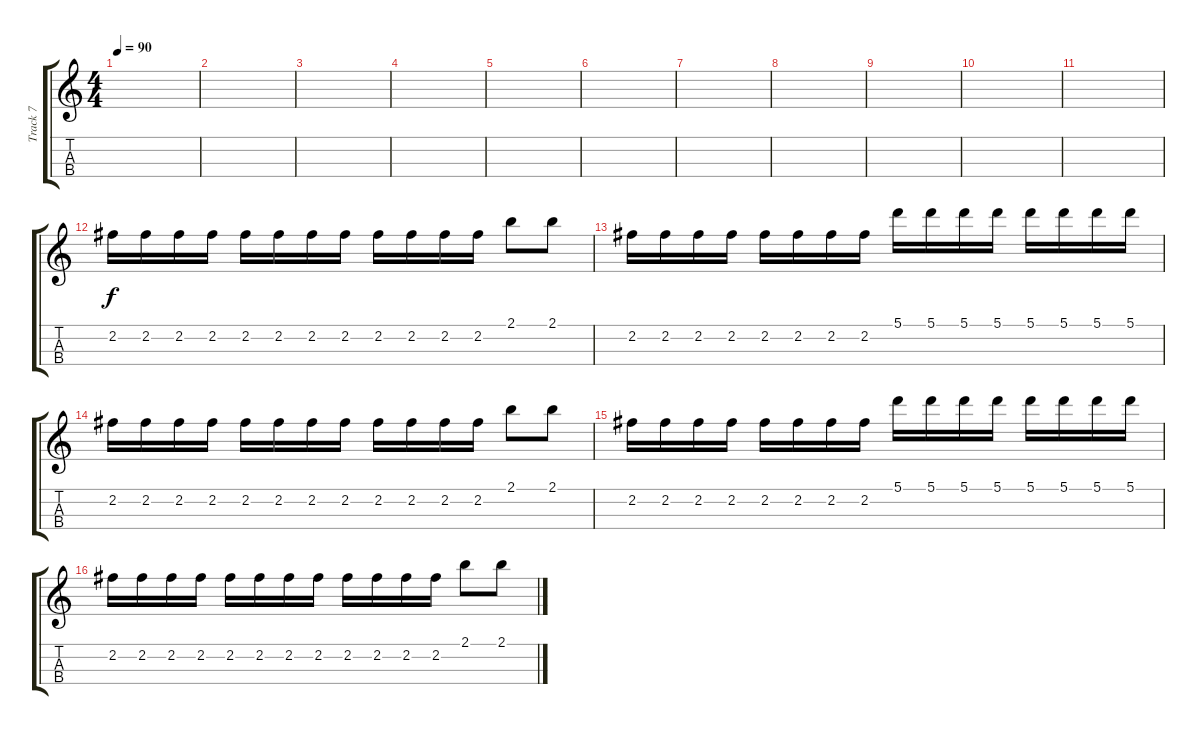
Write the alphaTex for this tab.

\track ("Track 7" "Track 7") {solo instrument acousticguitarnylon}
\staff {score tabs}
\tuning (A4 E4 C4 G4) {hide}
\ts (4 4)
\tempo 90
\clef g2
\ks c
|
|
|
|
|
|
|
|
|
|
|
2.2.16 2.2.16 2.2.16 2.2.16 2.2.16 2.2.16 2.2.16 2.2.16 2.2.16 2.2.16 2.2.16 2.2.16 2.1.8 2.1.8 |
2.2.16 2.2.16 2.2.16 2.2.16 2.2.16 2.2.16 2.2.16 2.2.16 5.1.16 5.1.16 5.1.16 5.1.16 5.1.16 5.1.16 5.1.16 5.1.16 |
2.2.16 2.2.16 2.2.16 2.2.16 2.2.16 2.2.16 2.2.16 2.2.16 2.2.16 2.2.16 2.2.16 2.2.16 2.1.8 2.1.8 |
2.2.16 2.2.16 2.2.16 2.2.16 2.2.16 2.2.16 2.2.16 2.2.16 5.1.16 5.1.16 5.1.16 5.1.16 5.1.16 5.1.16 5.1.16 5.1.16 |
2.2.16 2.2.16 2.2.16 2.2.16 2.2.16 2.2.16 2.2.16 2.2.16 2.2.16 2.2.16 2.2.16 2.2.16 2.1.8 2.1.8
